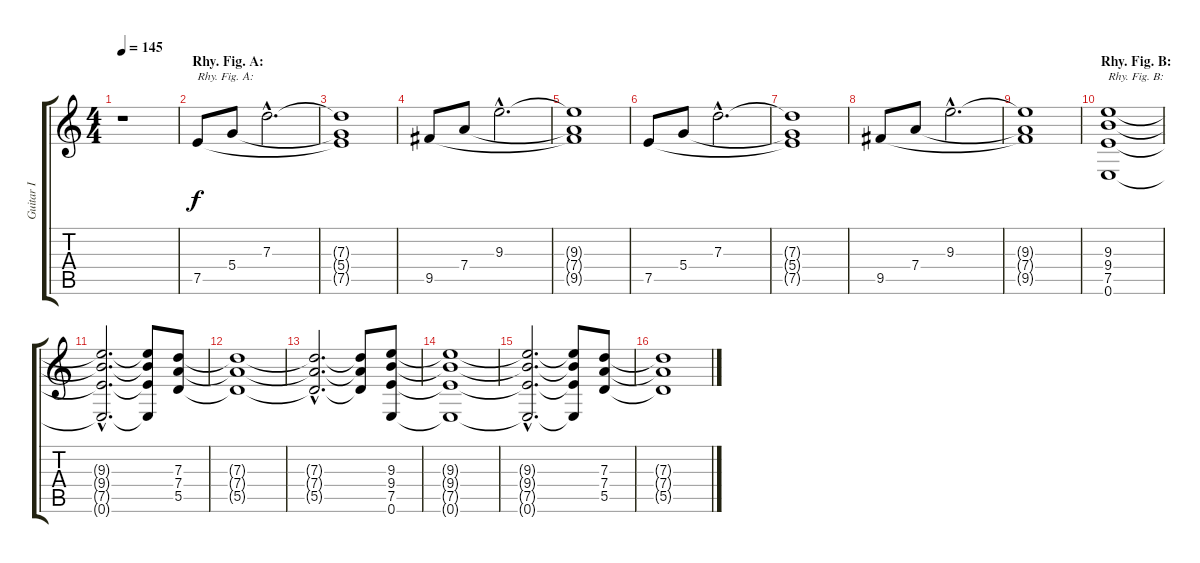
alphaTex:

\track ("Guitar I" "Guitar I") {instrument distortionguitar}
\staff {score tabs}
\tuning (E4 B3 G3 D3 A2 E2) {hide}
\ts (4 4)
\tempo 145
\clef g2
\ks c
r.1{dy f instrument distortionguitar} |
\section ("" "Rhy. Fig. A:")
7.5.8{txt "Rhy. Fig. A:"} 5.4.8 7.3{hac}.2{d} |
(7.3{t} 5.4{t} 7.5{t}).1 |
9.5.8 7.4.8 9.3{hac}.2{d} |
(9.3{t} 7.4{t} 9.5{t}).1 |
7.5.8 5.4.8 7.3{hac}.2{d} |
(7.3{t} 5.4{t} 7.5{t}).1 |
9.5.8 7.4.8 9.3{hac}.2{d} |
(9.3{t} 7.4{t} 9.5{t}).1 |
\section ("" "Rhy. Fig. B:")
(9.3 9.4 7.5 0.6).1{txt "Rhy. Fig. B:"} |
(9.3{hac t} 9.4{hac t} 7.5{hac t} 0.6{hac t}).2{d} (9.3{t} 9.4{t} 7.5{t} 0.6{t}).8 (7.3 7.4 5.5).8 |
(7.3{t} 7.4{t} 5.5{t}).1 |
(7.3{hac t} 7.4{hac t} 5.5{hac t}).2{d} (7.3{t} 7.4{t} 5.5{t}).8 (9.3 9.4 7.5 0.6).8 |
(9.3{t} 9.4{t} 7.5{t} 0.6{t}).1 |
(9.3{hac t} 9.4{hac t} 7.5{hac t} 0.6{hac t}).2{d} (9.3{t} 9.4{t} 7.5{t} 0.6{t}).8 (7.3 7.4 5.5).8 |
(7.3{t} 7.4{t} 5.5{t}).1
